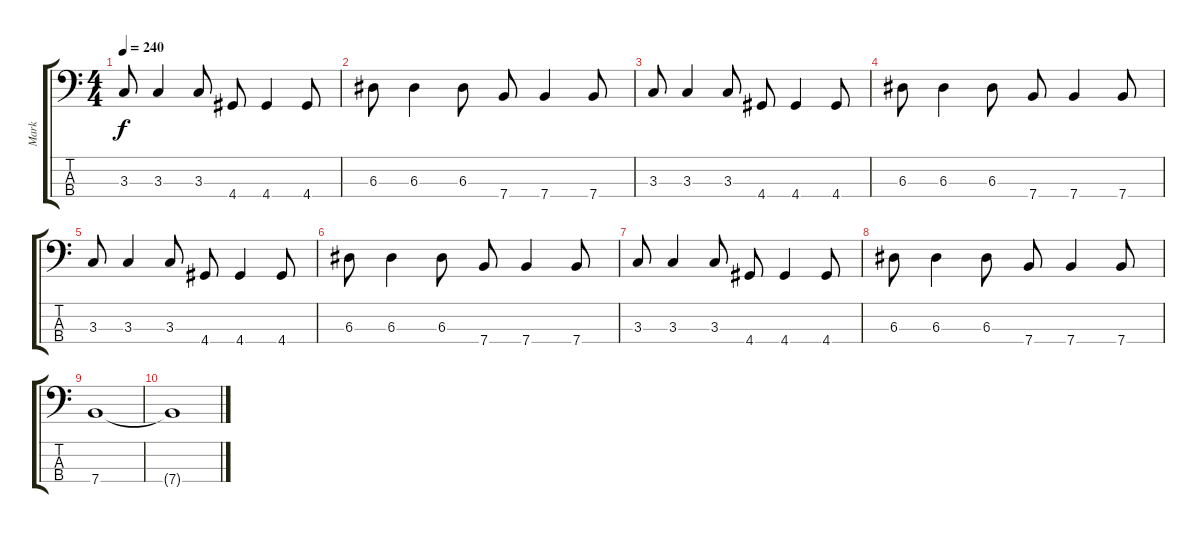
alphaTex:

\track ("Mark" "Mark") {instrument electricbassfinger}
\staff {score tabs}
\tuning (G2 D2 A1 E1) {hide}
\ts (4 4)
\tempo 240
\clef f4
\ks c
3.3.8{dy f} 3.3.4 3.3.8 4.4.8 4.4.4 4.4.8 |
6.3.8 6.3.4 6.3.8 7.4.8 7.4.4 7.4.8 |
3.3.8 3.3.4 3.3.8 4.4.8 4.4.4 4.4.8 |
6.3.8 6.3.4 6.3.8 7.4.8 7.4.4 7.4.8 |
3.3.8 3.3.4 3.3.8 4.4.8 4.4.4 4.4.8 |
6.3.8 6.3.4 6.3.8 7.4.8 7.4.4 7.4.8 |
3.3.8 3.3.4 3.3.8 4.4.8 4.4.4 4.4.8 |
6.3.8 6.3.4 6.3.8 7.4.8 7.4.4 7.4.8 |
7.4.1 |
7.4{t}.1
